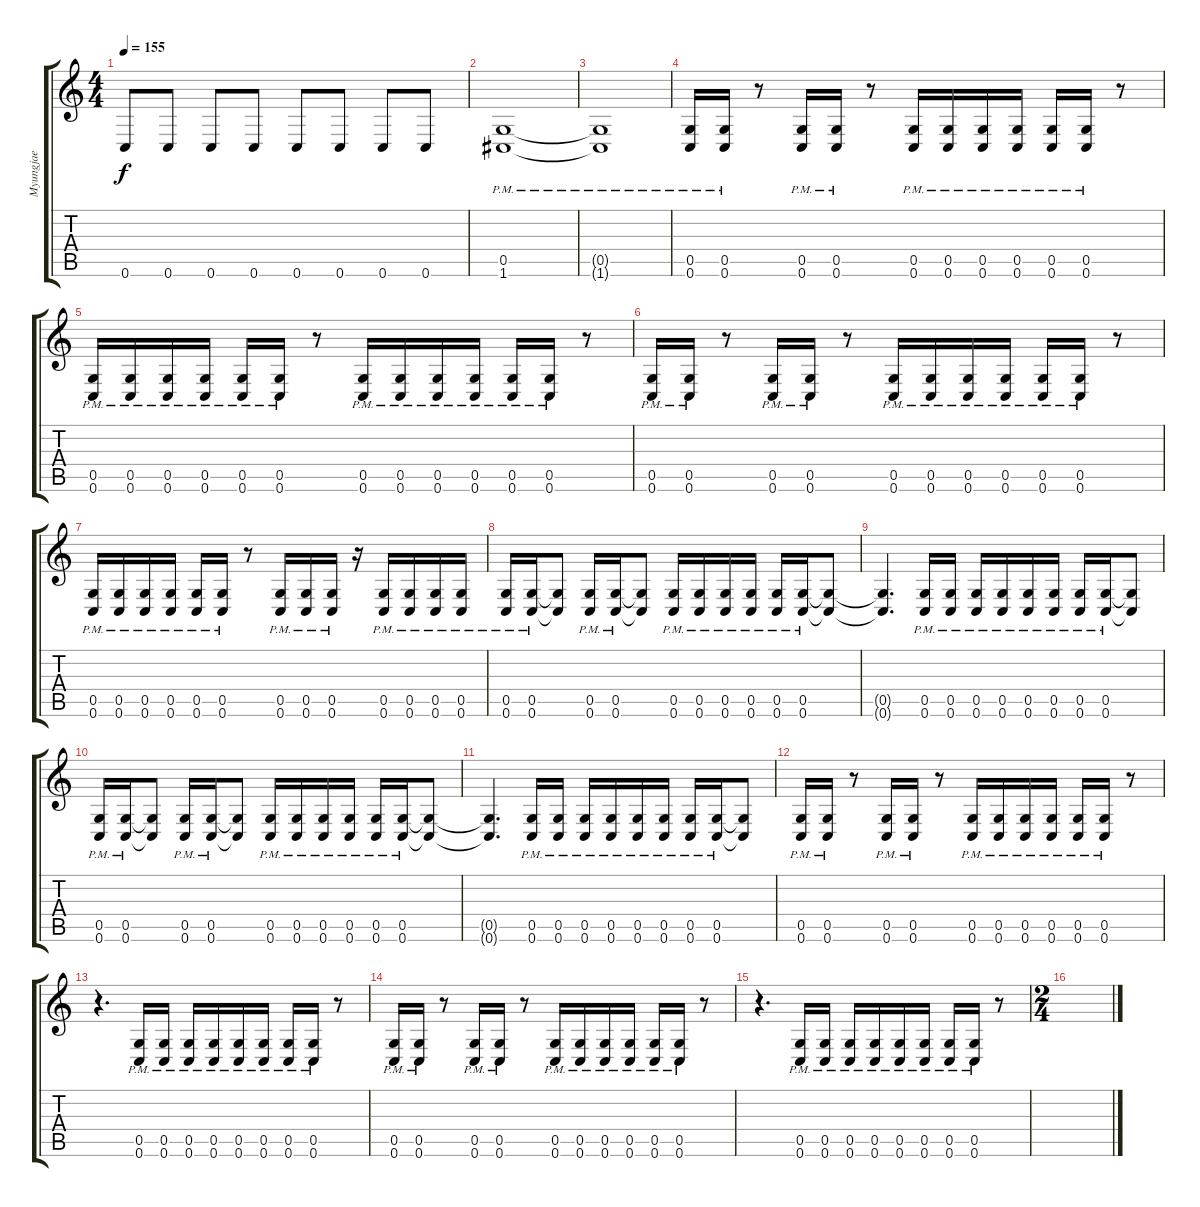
\track ("Myungjae" "Myungjae") {instrument distortionguitar}
\staff {score tabs}
\tuning (D4 A3 F3 C3 G2 C2) {hide}
\ts (4 4)
\tempo 155
\clef g2
\ks c
0.6.8{dy f} 0.6.8 0.6.8 0.6.8 0.6.8 0.6.8 0.6.8 0.6.8 |
(0.5{pm} 1.6{pm}).1 |
(0.5{pm t} 1.6{pm t}).1 |
(0.5{pm} 0.6{pm}).16 (0.5{pm} 0.6{pm}).16 r.8 (0.5{pm} 0.6{pm}).16 (0.5{pm} 0.6{pm}).16 r.8 (0.5{pm} 0.6{pm}).16 (0.5{pm} 0.6{pm}).16 (0.5{pm} 0.6{pm}).16 (0.5{pm} 0.6{pm}).16 (0.5{pm} 0.6{pm}).16 (0.5{pm} 0.6{pm}).16 r.8 |
(0.5{pm} 0.6{pm}).16 (0.5{pm} 0.6{pm}).16 (0.5{pm} 0.6{pm}).16 (0.5{pm} 0.6{pm}).16 (0.5{pm} 0.6{pm}).16 (0.5{pm} 0.6{pm}).16 r.8 (0.5{pm} 0.6{pm}).16 (0.5{pm} 0.6{pm}).16 (0.5{pm} 0.6{pm}).16 (0.5{pm} 0.6{pm}).16 (0.5{pm} 0.6{pm}).16 (0.5{pm} 0.6{pm}).16 r.8 |
(0.5{pm} 0.6{pm}).16 (0.5{pm} 0.6{pm}).16 r.8 (0.5{pm} 0.6{pm}).16 (0.5{pm} 0.6{pm}).16 r.8 (0.5{pm} 0.6{pm}).16 (0.5{pm} 0.6{pm}).16 (0.5{pm} 0.6{pm}).16 (0.5{pm} 0.6{pm}).16 (0.5{pm} 0.6{pm}).16 (0.5{pm} 0.6{pm}).16 r.8 |
(0.5{pm} 0.6{pm}).16 (0.5{pm} 0.6{pm}).16 (0.5{pm} 0.6{pm}).16 (0.5{pm} 0.6{pm}).16 (0.5{pm} 0.6{pm}).16 (0.5{pm} 0.6{pm}).16 r.8 (0.5{pm} 0.6{pm}).16 (0.5{pm} 0.6{pm}).16 (0.5{pm} 0.6{pm}).16 r.16 (0.5{pm} 0.6{pm}).16 (0.5{pm} 0.6{pm}).16 (0.5{pm} 0.6{pm}).16 (0.5{pm} 0.6{pm}).16 |
(0.5{pm} 0.6{pm}).16 (0.5{pm} 0.6{pm}).16 (0.5{t} 0.6{t}).8 (0.5{pm} 0.6{pm}).16 (0.5{pm} 0.6{pm}).16 (0.5{t} 0.6{t}).8 (0.5{pm} 0.6{pm}).16 (0.5{pm} 0.6{pm}).16 (0.5{pm} 0.6{pm}).16 (0.5{pm} 0.6{pm}).16 (0.5{pm} 0.6{pm}).16 (0.5{pm} 0.6{pm}).16 (0.5{t} 0.6{t}).8 |
(0.5{t} 0.6{t}).4{d} (0.5{pm} 0.6{pm}).16 (0.5{pm} 0.6{pm}).16 (0.5{pm} 0.6{pm}).16 (0.5{pm} 0.6{pm}).16 (0.5{pm} 0.6{pm}).16 (0.5{pm} 0.6{pm}).16 (0.5{pm} 0.6{pm}).16 (0.5{pm} 0.6{pm}).16 (0.5{t} 0.6{t}).8 |
(0.5{pm} 0.6{pm}).16 (0.5{pm} 0.6{pm}).16 (0.5{t} 0.6{t}).8 (0.5{pm} 0.6{pm}).16 (0.5{pm} 0.6{pm}).16 (0.5{t} 0.6{t}).8 (0.5{pm} 0.6{pm}).16 (0.5{pm} 0.6{pm}).16 (0.5{pm} 0.6{pm}).16 (0.5{pm} 0.6{pm}).16 (0.5{pm} 0.6{pm}).16 (0.5{pm} 0.6{pm}).16 (0.5{t} 0.6{t}).8 |
(0.5{t} 0.6{t}).4{d} (0.5{pm} 0.6{pm}).16 (0.5{pm} 0.6{pm}).16 (0.5{pm} 0.6{pm}).16 (0.5{pm} 0.6{pm}).16 (0.5{pm} 0.6{pm}).16 (0.5{pm} 0.6{pm}).16 (0.5{pm} 0.6{pm}).16 (0.5{pm} 0.6{pm}).16 (0.5{t} 0.6{t}).8 |
(0.5{pm} 0.6{pm}).16 (0.5{pm} 0.6{pm}).16 r.8 (0.5{pm} 0.6{pm}).16 (0.5{pm} 0.6{pm}).16 r.8 (0.5{pm} 0.6{pm}).16 (0.5{pm} 0.6{pm}).16 (0.5{pm} 0.6{pm}).16 (0.5{pm} 0.6{pm}).16 (0.5{pm} 0.6{pm}).16 (0.5{pm} 0.6{pm}).16 r.8 |
r.4{d} (0.5{pm} 0.6{pm}).16 (0.5{pm} 0.6{pm}).16 (0.5{pm} 0.6{pm}).16 (0.5{pm} 0.6{pm}).16 (0.5{pm} 0.6{pm}).16 (0.5{pm} 0.6{pm}).16 (0.5{pm} 0.6{pm}).16 (0.5{pm} 0.6{pm}).16 r.8 |
(0.5{pm} 0.6{pm}).16 (0.5{pm} 0.6{pm}).16 r.8 (0.5{pm} 0.6{pm}).16 (0.5{pm} 0.6{pm}).16 r.8 (0.5{pm} 0.6{pm}).16 (0.5{pm} 0.6{pm}).16 (0.5{pm} 0.6{pm}).16 (0.5{pm} 0.6{pm}).16 (0.5{pm} 0.6{pm}).16 (0.5{pm} 0.6{pm}).16 r.8 |
r.4{d} (0.5{pm} 0.6{pm}).16 (0.5{pm} 0.6{pm}).16 (0.5{pm} 0.6{pm}).16 (0.5{pm} 0.6{pm}).16 (0.5{pm} 0.6{pm}).16 (0.5{pm} 0.6{pm}).16 (0.5{pm} 0.6{pm}).16 (0.5{pm} 0.6{pm}).16 r.8 |
\ts (2 4)
